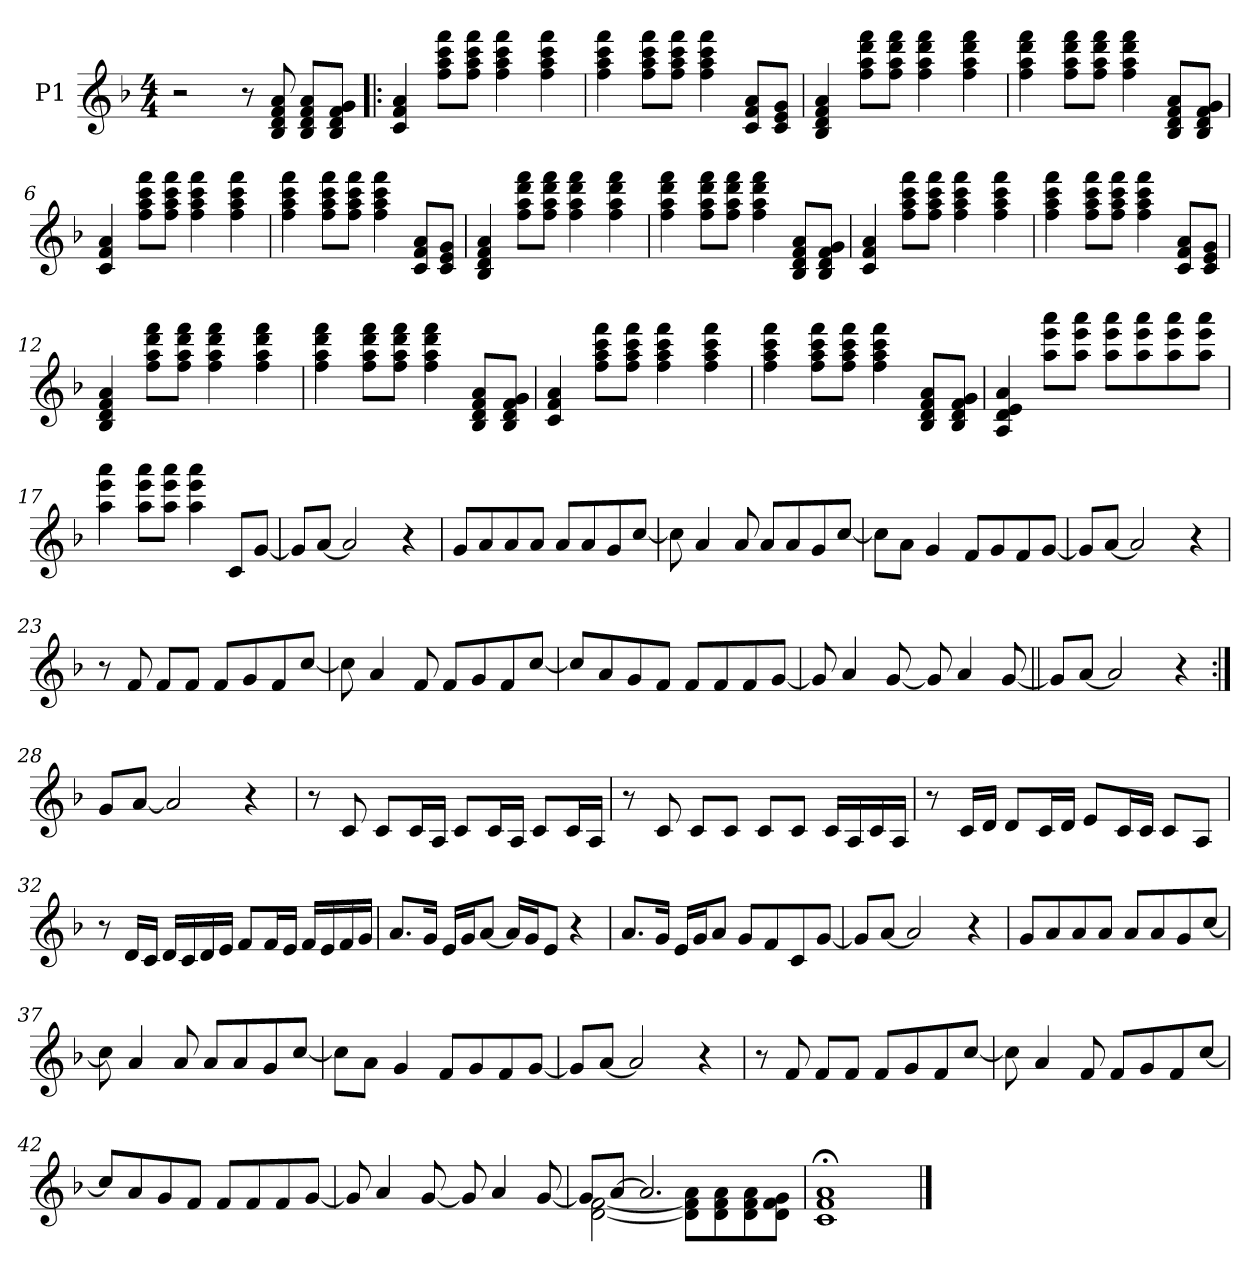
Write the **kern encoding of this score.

**kern
*part1
*staff1
*I"P1
*clefG2
*k[b-]
*F:
*M4/4
*MM87
=1
2r
8r
8B-/ 8d/ 8f/ 8a/
8B-/ 8d/ 8f/ 8a/L
8B-/ 8d/ 8f/ 8g/J
=2!|:
4c/ 4f/ 4a/
8ff\ 8aa\ 8ccc\ 8fff\L
8ff\ 8aa\ 8ccc\ 8fff\J
4ff\ 4aa\ 4ccc\ 4fff\
4ff\ 4aa\ 4ccc\ 4fff\
=3
4ff\ 4aa\ 4ccc\ 4fff\
8ff\ 8aa\ 8ccc\ 8fff\L
8ff\ 8aa\ 8ccc\ 8fff\J
4ff\ 4aa\ 4ccc\ 4fff\
8c/ 8f/ 8a/L
8c/ 8e/ 8g/J
=4
4B-/ 4d/ 4f/ 4a/
8ff\ 8aa\ 8ddd\ 8fff\L
8ff\ 8aa\ 8ddd\ 8fff\J
4ff\ 4aa\ 4ddd\ 4fff\
4ff\ 4aa\ 4ddd\ 4fff\
=5
4ff\ 4aa\ 4ddd\ 4fff\
8ff\ 8aa\ 8ddd\ 8fff\L
8ff\ 8aa\ 8ddd\ 8fff\J
4ff\ 4aa\ 4ddd\ 4fff\
8B-/ 8d/ 8f/ 8a/L
8B-/ 8d/ 8f/ 8g/J
!!LO:LB:g=z
=6
4c/ 4f/ 4a/
8ff\ 8aa\ 8ccc\ 8fff\L
8ff\ 8aa\ 8ccc\ 8fff\J
4ff\ 4aa\ 4ccc\ 4fff\
4ff\ 4aa\ 4ccc\ 4fff\
=7
4ff\ 4aa\ 4ccc\ 4fff\
8ff\ 8aa\ 8ccc\ 8fff\L
8ff\ 8aa\ 8ccc\ 8fff\J
4ff\ 4aa\ 4ccc\ 4fff\
8c/ 8f/ 8a/L
8c/ 8e/ 8g/J
=8
4B-/ 4d/ 4f/ 4a/
8ff\ 8aa\ 8ddd\ 8fff\L
8ff\ 8aa\ 8ddd\ 8fff\J
4ff\ 4aa\ 4ddd\ 4fff\
4ff\ 4aa\ 4ddd\ 4fff\
=9
4ff\ 4aa\ 4ddd\ 4fff\
8ff\ 8aa\ 8ddd\ 8fff\L
8ff\ 8aa\ 8ddd\ 8fff\J
4ff\ 4aa\ 4ddd\ 4fff\
8B-/ 8d/ 8f/ 8a/L
8B-/ 8d/ 8f/ 8g/J
=10
4c/ 4f/ 4a/
8ff\ 8aa\ 8ccc\ 8fff\L
8ff\ 8aa\ 8ccc\ 8fff\J
4ff\ 4aa\ 4ccc\ 4fff\
4ff\ 4aa\ 4ccc\ 4fff\
!!LO:LB:g=z
=11
4ff\ 4aa\ 4ccc\ 4fff\
8ff\ 8aa\ 8ccc\ 8fff\L
8ff\ 8aa\ 8ccc\ 8fff\J
4ff\ 4aa\ 4ccc\ 4fff\
8c/ 8f/ 8a/L
8c/ 8e/ 8g/J
=12
4B-/ 4d/ 4f/ 4a/
8ff\ 8aa\ 8ddd\ 8fff\L
8ff\ 8aa\ 8ddd\ 8fff\J
4ff\ 4aa\ 4ddd\ 4fff\
4ff\ 4aa\ 4ddd\ 4fff\
=13
4ff\ 4aa\ 4ddd\ 4fff\
8ff\ 8aa\ 8ddd\ 8fff\L
8ff\ 8aa\ 8ddd\ 8fff\J
4ff\ 4aa\ 4ddd\ 4fff\
8B-/ 8d/ 8f/ 8a/L
8B-/ 8d/ 8f/ 8g/J
=14
4c/ 4f/ 4a/
8ff\ 8aa\ 8ccc\ 8fff\L
8ff\ 8aa\ 8ccc\ 8fff\J
4ff\ 4aa\ 4ccc\ 4fff\
4ff\ 4aa\ 4ccc\ 4fff\
=15
4ff\ 4aa\ 4ccc\ 4fff\
8ff\ 8aa\ 8ccc\ 8fff\L
8ff\ 8aa\ 8ccc\ 8fff\J
4ff\ 4aa\ 4ccc\ 4fff\
8B-/ 8d/ 8f/ 8a/L
8B-/ 8d/ 8f/ 8g/J
!!LO:LB:g=z
=16
4A/ 4d/ 4e/ 4a/
8aa\ 8eee\ 8aaa\L
8aa\ 8eee\ 8aaa\J
8aa\ 8eee\ 8aaa\L
8aa\ 8eee\ 8aaa\
8aa\ 8eee\ 8aaa\
8aa\ 8eee\ 8aaa\J
=17
4aa\ 4eee\ 4aaa\
8aa\ 8eee\ 8aaa\L
8aa\ 8eee\ 8aaa\J
4aa\ 4eee\ 4aaa\
8c/L
[<8g/J
=18
8g/L]
[<8a/J
2a/]
4r
=19
8g/L
8a/
8a/
8a/J
8a/L
8a/
8g/
[<8cc/J
=20
8cc\]
4a/
8a/
8a/L
8a/
8g/
[<8cc/J
!!LO:LB:g=z
=21
8cc\L]
8a\J
4g/
8f/L
8g/
8f/
[<8g/J
=22
8g/L]
[<8a/J
2a/]
4r
=23
8r
8f/
8f/L
8f/J
8f/L
8g/
8f/
[<8cc/J
=24
8cc\]
4a/
8f/
8f/L
8g/
8f/
[<8cc/J
=25
8cc/L]
8a/
8g/
8f/J
8f/L
8f/
8f/
[<8g/J
!!LO:LB:g=z
=26
8g/]
4a/
[<8g/
8g/]
4a/
[<8g/
=27||
8g/L]
[<8a/J
2a/]
4r
=28:|!
8g/L
[<8a/J
2a/]
4r
=29
8r
8c/
8c/L
16c/L
16A/JJ
8c/L
16c/L
16A/JJ
8c/L
16c/L
16A/JJ
!!LO:LB:g=z
=30
8r
8c/
8c/L
8c/J
8c/L
8c/J
16c/LL
16A/
16c/
16A/JJ
=31
8r
16c/LL
16d/JJ
8d/L
16c/L
16d/JJ
8e/L
16c/L
16c/JJ
8c/L
8A/J
=32
8r
16d/LL
16c/JJ
16d/LL
16c/
16d/
16e/JJ
8f/L
16f/L
16e/JJ
16f/LL
16e/
16f/
16g/JJ
!!LO:LB:g=z
=33
8.a/L
16g/Jk
16e/LL
16g/J
[<8a/J
16a/LL]
16g/J
8e/J
4r
=34
8.a/L
16g/Jk
16e/LL
16g/J
8a/J
8g/L
8f/
8c/
[8g/J
=35
8g/L]
[<8a/J
2a/]
4r
=36
8g/L
8a/
8a/
8a/J
8a/L
8a/
8g/
[<8cc/J
!!LO:LB:g=z
=37
8cc\]
4a/
8a/
8a/L
8a/
8g/
[<8cc/J
=38
8cc\L]
8a\J
4g/
8f/L
8g/
8f/
[<8g/J
=39
8g/L]
[<8a/J
2a/]
4r
=40
8r
8f/
8f/L
8f/J
8f/L
8g/
8f/
[<8cc/J
!!LO:LB:g=z
=41
8cc\]
4a/
8f/
8f/L
8g/
8f/
[<8cc/J
=42
8cc/L]
8a/
8g/
8f/J
8f/L
8f/
8f/
[<8g/J
=43
8g/]
4a/
[<8g/
8g/]
4a/
[<8g/
=44
*^
8g/L]	[<2d\ [<2f\
[>8a/J	.
2.a/]	.
.	8d\] 8f\] 8a\L
.	8d\ 8f\ 8a\
.	8d\ 8f\ 8a\
.	8d\ 8f\ 8g\J
*v	*v
=45
1c;< 1f;< 1a;<
==
*-
